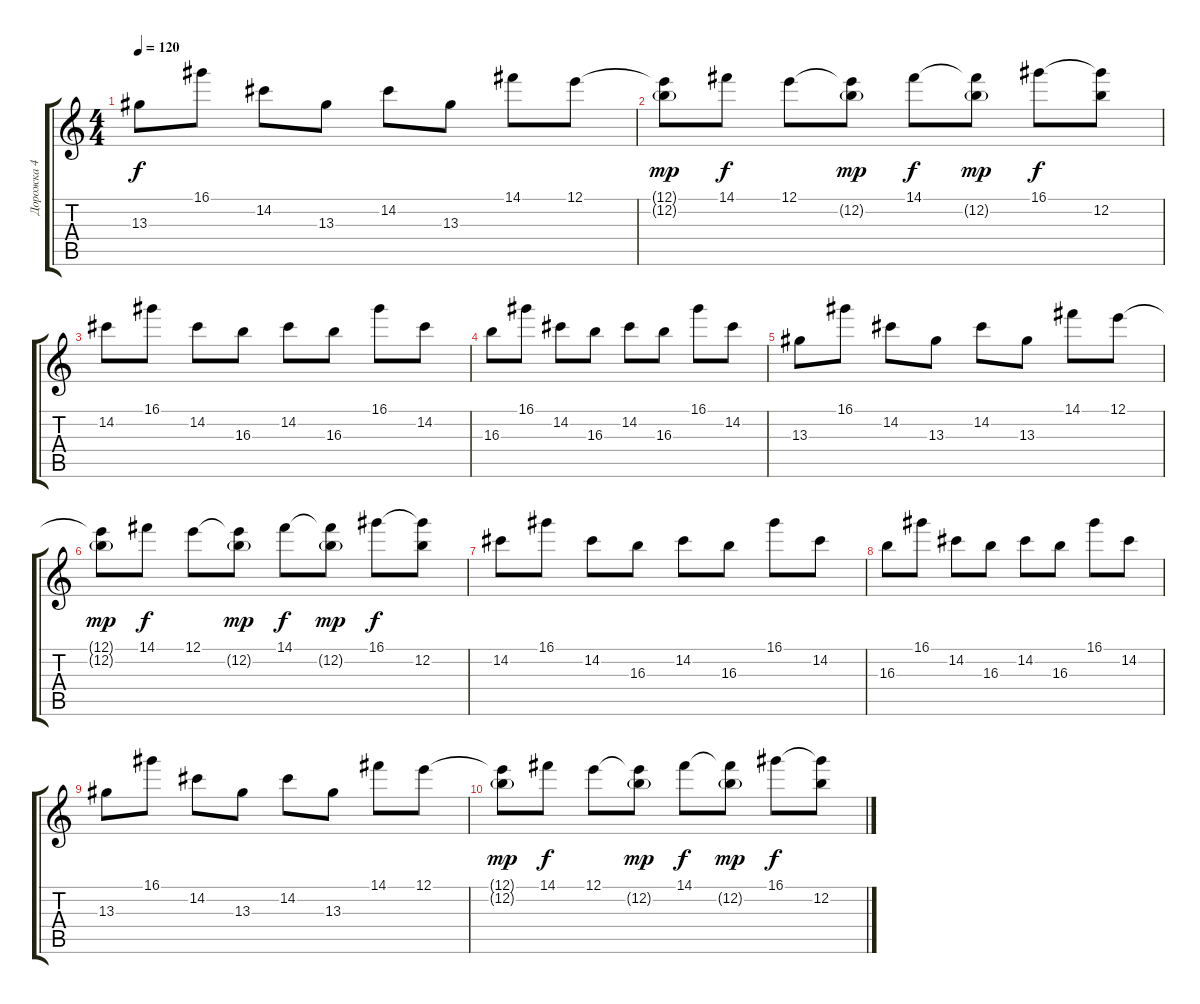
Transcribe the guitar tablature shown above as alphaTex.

\track ("Дорожка 4" "Дорожка 4") {instrument electricguitarclean}
\staff {score tabs}
\tuning (E4 B3 G3 D3 A2 E2) {hide}
\ts (4 4)
\tempo 120
\clef g2
\ks c
13.3.8{dy f} 16.1.8 14.2.8 13.3.8 14.2.8 13.3.8 14.1.8 12.1.8 |
(12.1{t} 12.2{g}).8{dy mp} 14.1.8{dy f} 12.1.8 (12.1{t} 12.2{g}).8{dy mp} 14.1.8{dy f} (14.1{t} 12.2{g}).8{dy mp} 16.1.8{dy f} (16.1{t} 12.2).8 |
14.2.8 16.1.8 14.2.8 16.3.8 14.2.8 16.3.8 16.1.8 14.2.8 |
16.3.8 16.1.8 14.2.8 16.3.8 14.2.8 16.3.8 16.1.8 14.2.8 |
13.3.8 16.1.8 14.2.8 13.3.8 14.2.8 13.3.8 14.1.8 12.1.8 |
(12.1{t} 12.2{g}).8{dy mp} 14.1.8{dy f} 12.1.8 (12.1{t} 12.2{g}).8{dy mp} 14.1.8{dy f} (14.1{t} 12.2{g}).8{dy mp} 16.1.8{dy f} (16.1{t} 12.2).8 |
14.2.8 16.1.8 14.2.8 16.3.8 14.2.8 16.3.8 16.1.8 14.2.8 |
16.3.8 16.1.8 14.2.8 16.3.8 14.2.8 16.3.8 16.1.8 14.2.8 |
13.3.8 16.1.8 14.2.8 13.3.8 14.2.8 13.3.8 14.1.8 12.1.8 |
(12.1{t} 12.2{g}).8{dy mp} 14.1.8{dy f} 12.1.8 (12.1{t} 12.2{g}).8{dy mp} 14.1.8{dy f} (14.1{t} 12.2{g}).8{dy mp} 16.1.8{dy f} (16.1{t} 12.2).8
